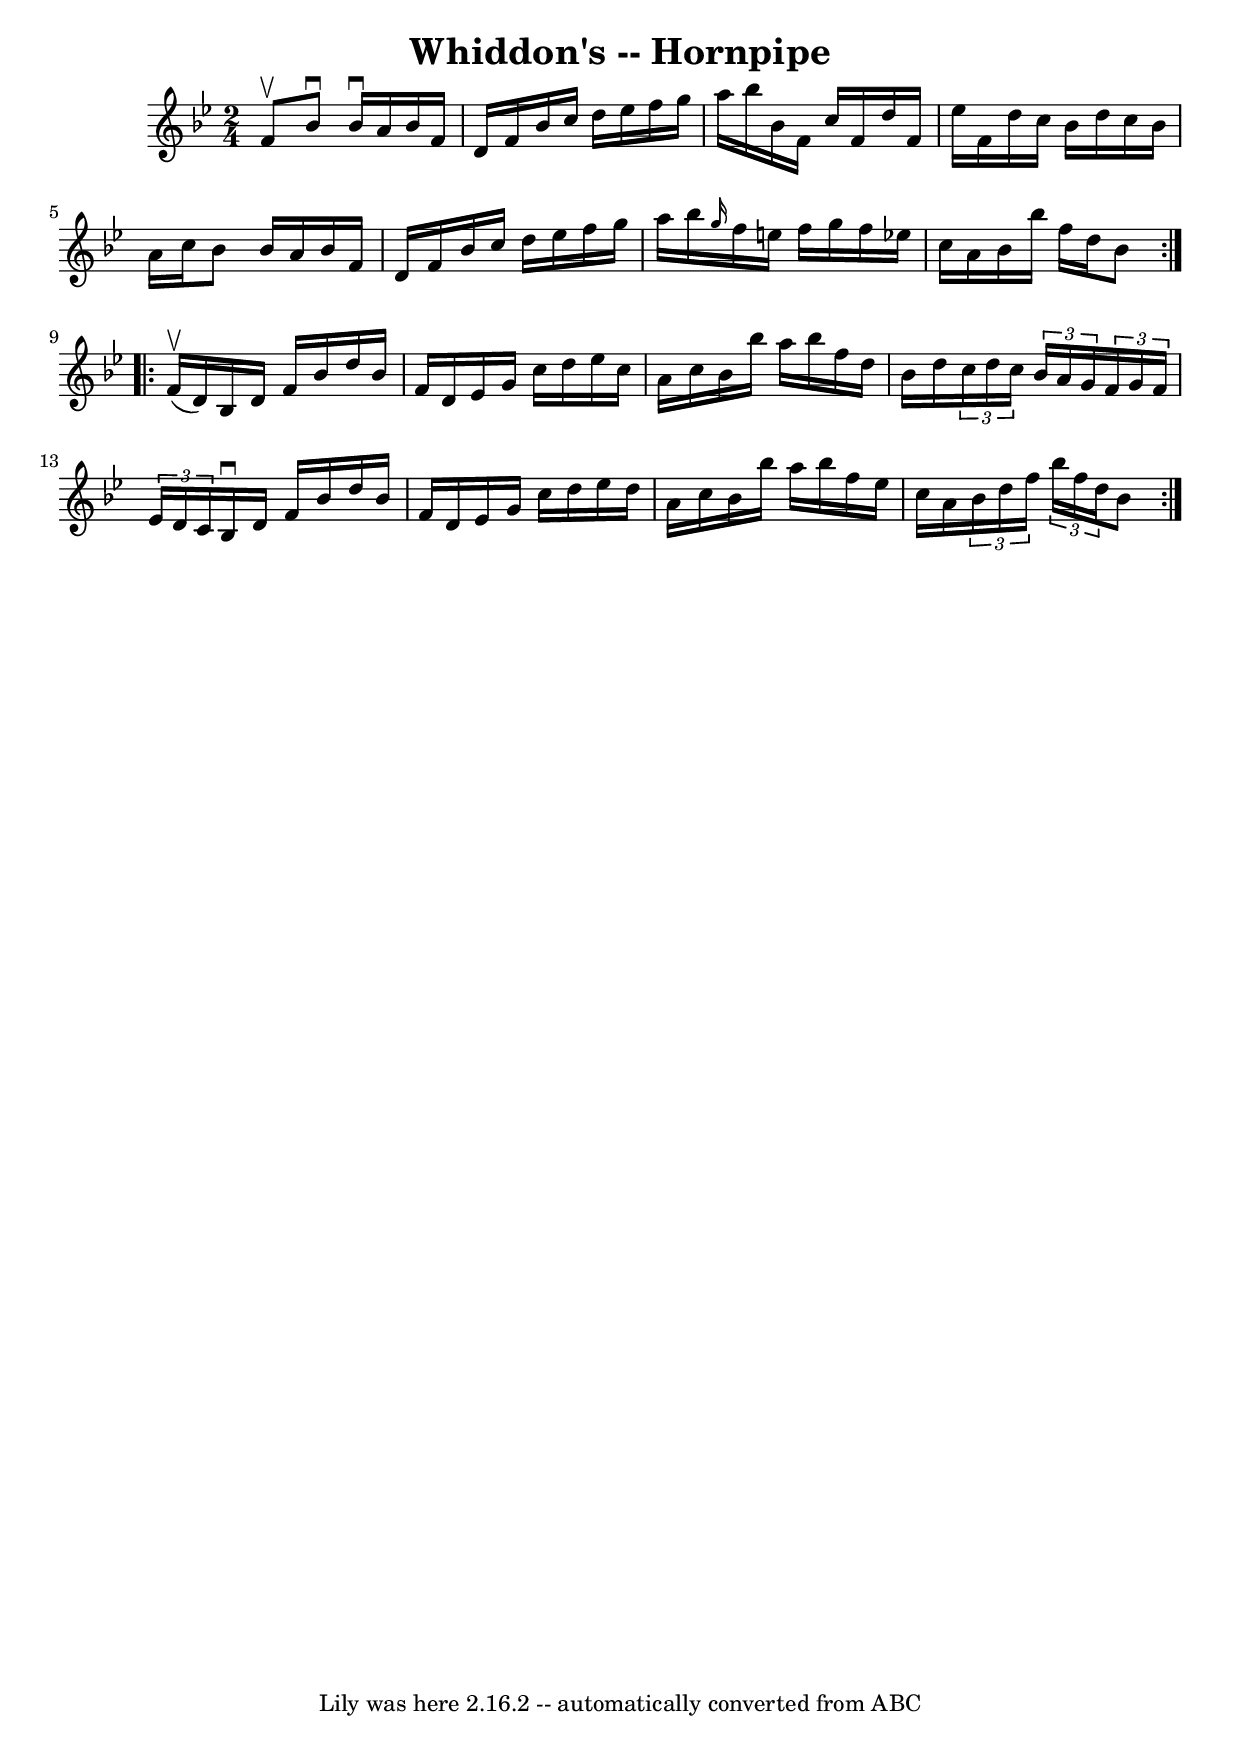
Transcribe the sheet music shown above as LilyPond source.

\version "2.7.40"
\include "Mammoth.ily"
\header {
	book = "Ryan's Mammoth Collection of Fiddle Tunes"
	crossRefNumber = "1"
	footnotes = ""
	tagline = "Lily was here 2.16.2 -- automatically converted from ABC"
	title = "Whiddon's -- Hornpipe"
}
voicedefault =  {
\set Score.defaultBarType = "empty"

\repeat volta 2 {
\time 2/4 \key bes \major f'8^\upbow   |
 bes'8^\downbow bes'16 
^\downbow a'16 bes'16 f'16 d'16 f'16    |
 bes'16    
c''16 d''16 ees''16 f''16 g''16 a''16 bes''16    |
   
bes'16 f'16 c''16 f'16 d''16 f'16 ees''16 f'16    |
 
 d''16 c''16 bes'16 d''16 c''16 bes'16 a'16 c''16    
|
 bes'8 bes'16 a'16 bes'16 f'16 d'16 f'16    
|
 bes'16 c''16 d''16 ees''16 f''16 g''16 a''16    
bes''16    |
 \grace { g''16  } f''16 e''16 f''16 g''16    
f''16 ees''!16 c''16 a'16    |
 bes'16 bes''16 f''16    
d''16 bes'8    }     \repeat volta 2 { f'16 (^\upbow d'16)   
|
 bes16 d'16 f'16 bes'16 d''16 bes'16 f'16 d'16   
 |
 ees'16 g'16 c''16 d''16 ees''16 c''16 a'16    
c''16    |
 bes'16 bes''16 a''16 bes''16 f''16 d''16    
bes'16 d''16    |
   \times 2/3 { c''16 d''16 c''16  }   
\times 2/3 { bes'16 a'16 g'16  }   \times 2/3 { f'16 g'16 f'16  
}   \times 2/3 { ees'16 d'16 c'16  }   |
 bes16^\downbow   
d'16 f'16 bes'16 d''16 bes'16 f'16 d'16    |
 ees'16  
 g'16 c''16 d''16 ees''16 d''16 a'16 c''16    |
   
bes'16 bes''16 a''16 bes''16 f''16 ees''16 c''16 a'16    
|
   \times 2/3 { bes'16 d''16 f''16  }   \times 2/3 { bes''16  
 f''16 d''16  } bes'8    }   
}

\score{
    <<

	\context Staff="default"
	{
	    \voicedefault 
	}

    >>
	\layout {
	}
	\midi {}
}
